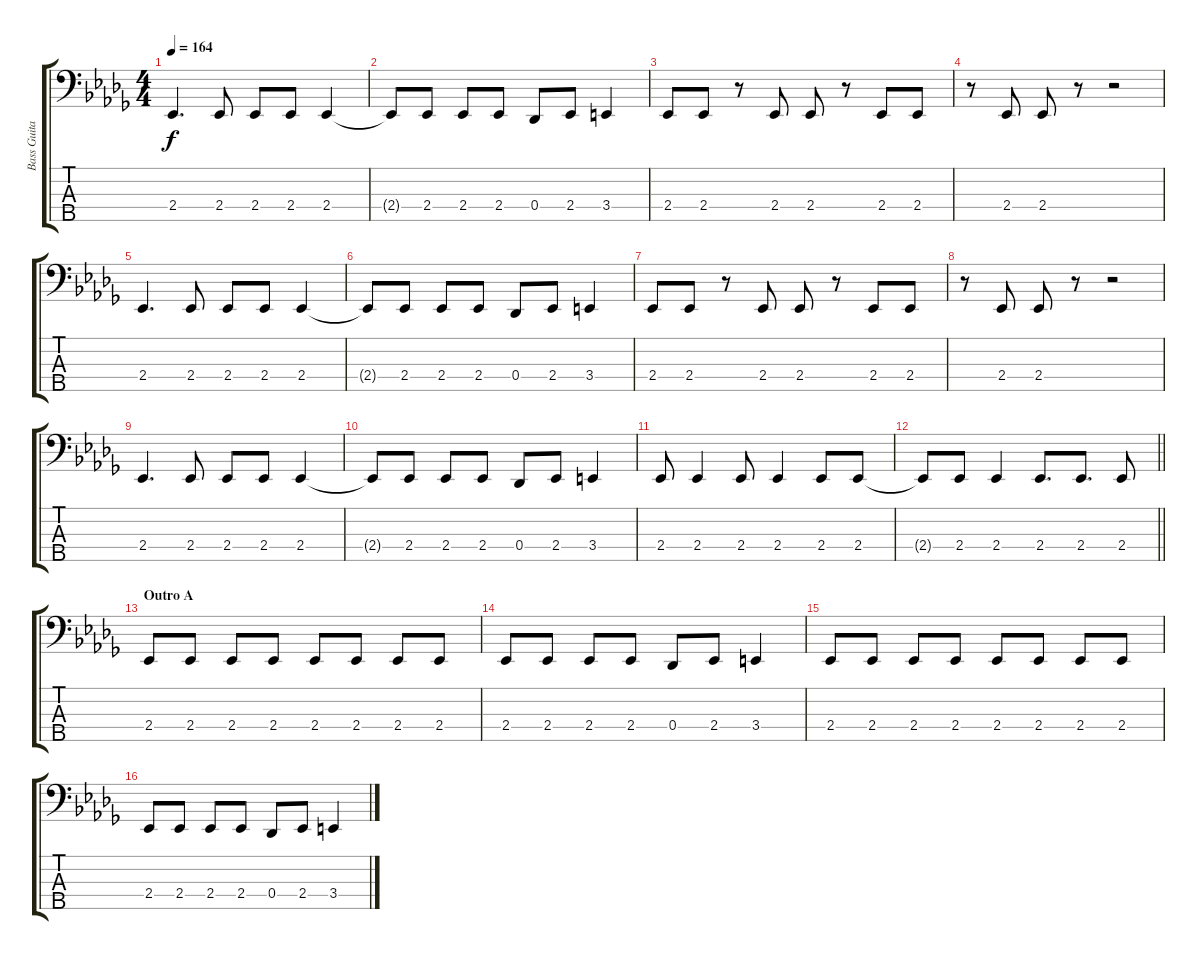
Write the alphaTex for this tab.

\track ("Bass Guitar" "Bass Guita") {instrument electricbassfinger}
\staff {score tabs}
\tuning (Gb2 Db2 Ab1 Db1 Ab0) {hide}
\ts (4 4)
\tempo 164
\clef f4
\ks db
2.4.4{d dy f} 2.4.8 2.4.8 2.4.8 2.4.4 |
2.4{t}.8 2.4.8 2.4.8 2.4.8 0.4.8 2.4.8 3.4.4 |
2.4.8 2.4.8 r.8 2.4.8 2.4.8 r.8 2.4.8 2.4.8 |
r.8 2.4.8 2.4.8 r.8 r.2 |
2.4.4{d} 2.4.8 2.4.8 2.4.8 2.4.4 |
2.4{t}.8 2.4.8 2.4.8 2.4.8 0.4.8 2.4.8 3.4.4 |
2.4.8 2.4.8 r.8 2.4.8 2.4.8 r.8 2.4.8 2.4.8 |
r.8 2.4.8 2.4.8 r.8 r.2 |
2.4.4{d} 2.4.8 2.4.8 2.4.8 2.4.4 |
2.4{t}.8 2.4.8 2.4.8 2.4.8 0.4.8 2.4.8 3.4.4 |
2.4.8 2.4.4 2.4.8 2.4.4 2.4.8 2.4.8 |
\barLineRight lightlight
2.4{t}.8 2.4.8 2.4.4 2.4.8{d} 2.4.8{d} 2.4.8 |
\section ("" "Outro A")
2.4.8 2.4.8 2.4.8 2.4.8 2.4.8 2.4.8 2.4.8 2.4.8 |
2.4.8 2.4.8 2.4.8 2.4.8 0.4.8 2.4.8 3.4.4 |
2.4.8 2.4.8 2.4.8 2.4.8 2.4.8 2.4.8 2.4.8 2.4.8 |
2.4.8 2.4.8 2.4.8 2.4.8 0.4.8 2.4.8 3.4.4
